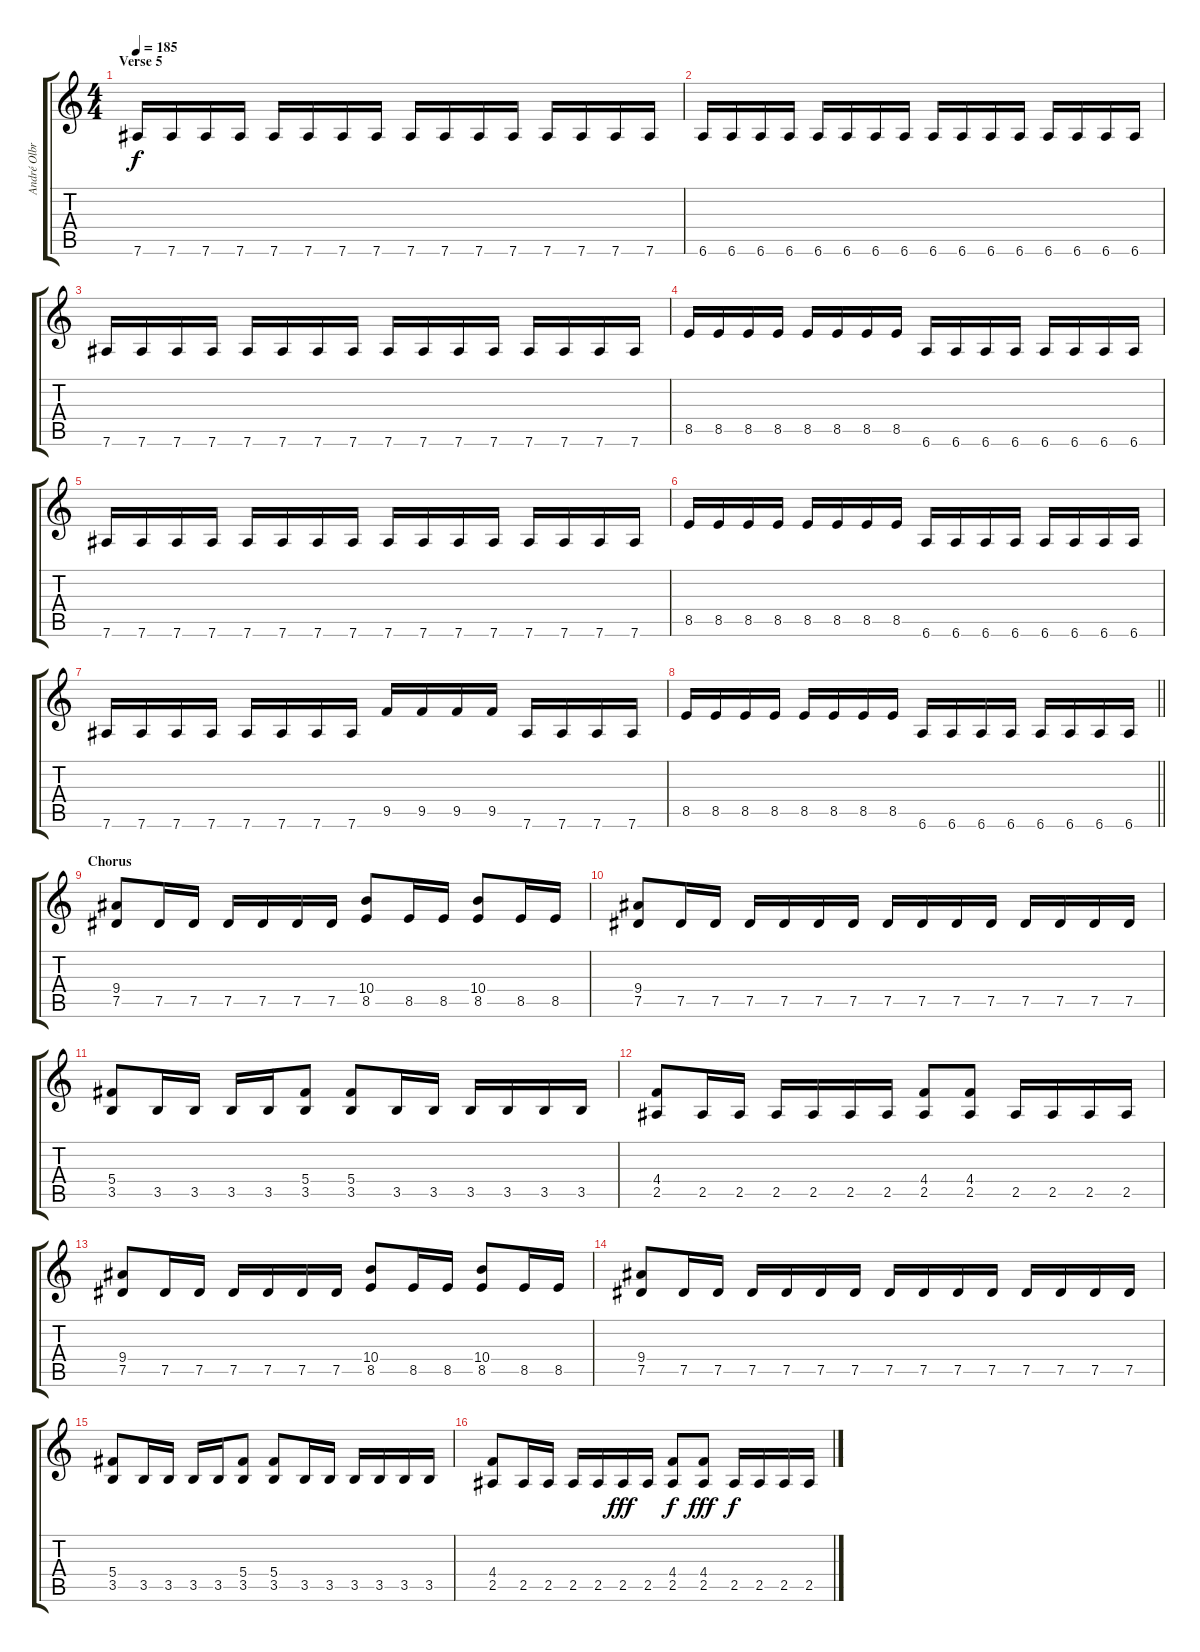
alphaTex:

\track ("André Olbrich" "André Olbr") {instrument distortionguitar}
\staff {score tabs}
\tuning (Eb4 Bb3 Gb3 Db3 Ab2 Eb2) {hide}
\ts (4 4)
\section ("" "Verse 5")
\tempo 185
\clef g2
\ks c
7.6.16{dy f} 7.6.16 7.6.16 7.6.16 7.6.16 7.6.16 7.6.16 7.6.16 7.6.16 7.6.16 7.6.16 7.6.16 7.6.16 7.6.16 7.6.16 7.6.16 |
6.6.16 6.6.16 6.6.16 6.6.16 6.6.16 6.6.16 6.6.16 6.6.16 6.6.16 6.6.16 6.6.16 6.6.16 6.6.16 6.6.16 6.6.16 6.6.16 |
7.6.16 7.6.16 7.6.16 7.6.16 7.6.16 7.6.16 7.6.16 7.6.16 7.6.16 7.6.16 7.6.16 7.6.16 7.6.16 7.6.16 7.6.16 7.6.16 |
8.5.16 8.5.16 8.5.16 8.5.16 8.5.16 8.5.16 8.5.16 8.5.16 6.6.16 6.6.16 6.6.16 6.6.16 6.6.16 6.6.16 6.6.16 6.6.16 |
7.6.16 7.6.16 7.6.16 7.6.16 7.6.16 7.6.16 7.6.16 7.6.16 7.6.16 7.6.16 7.6.16 7.6.16 7.6.16 7.6.16 7.6.16 7.6.16 |
8.5.16 8.5.16 8.5.16 8.5.16 8.5.16 8.5.16 8.5.16 8.5.16 6.6.16 6.6.16 6.6.16 6.6.16 6.6.16 6.6.16 6.6.16 6.6.16 |
7.6.16 7.6.16 7.6.16 7.6.16 7.6.16 7.6.16 7.6.16 7.6.16 9.5.16 9.5.16 9.5.16 9.5.16 7.6.16 7.6.16 7.6.16 7.6.16 |
\barLineRight lightlight
8.5.16 8.5.16 8.5.16 8.5.16 8.5.16 8.5.16 8.5.16 8.5.16 6.6.16 6.6.16 6.6.16 6.6.16 6.6.16 6.6.16 6.6.16 6.6.16 |
\section ("" "Chorus")
(9.4 7.5).8 7.5.16 7.5.16 7.5.16 7.5.16 7.5.16 7.5.16 (10.4 8.5).8 8.5.16 8.5.16 (10.4 8.5).8 8.5.16 8.5.16 |
(9.4 7.5).8 7.5.16 7.5.16 7.5.16 7.5.16 7.5.16 7.5.16 7.5.16 7.5.16 7.5.16 7.5.16 7.5.16 7.5.16 7.5.16 7.5.16 |
(5.4 3.5).8 3.5.16 3.5.16 3.5.16 3.5.16 (5.4 3.5).8 (5.4 3.5).8 3.5.16 3.5.16 3.5.16 3.5.16 3.5.16 3.5.16 |
(4.4 2.5).8 2.5.16 2.5.16 2.5.16 2.5.16 2.5.16 2.5.16 (4.4 2.5).8 (4.4 2.5).8 2.5.16 2.5.16 2.5.16 2.5.16 |
(9.4 7.5).8 7.5.16 7.5.16 7.5.16 7.5.16 7.5.16 7.5.16 (10.4 8.5).8 8.5.16 8.5.16 (10.4 8.5).8 8.5.16 8.5.16 |
(9.4 7.5).8 7.5.16 7.5.16 7.5.16 7.5.16 7.5.16 7.5.16 7.5.16 7.5.16 7.5.16 7.5.16 7.5.16 7.5.16 7.5.16 7.5.16 |
(5.4 3.5).8 3.5.16 3.5.16 3.5.16 3.5.16 (5.4 3.5).8 (5.4 3.5).8 3.5.16 3.5.16 3.5.16 3.5.16 3.5.16 3.5.16 |
(4.4 2.5).8 2.5.16 2.5.16 2.5.16 2.5.16 2.5.16{dy fff} 2.5.16 (4.4 2.5).8{dy f} (4.4 2.5).8{dy fff} 2.5.16{dy f} 2.5.16 2.5.16 2.5.16
